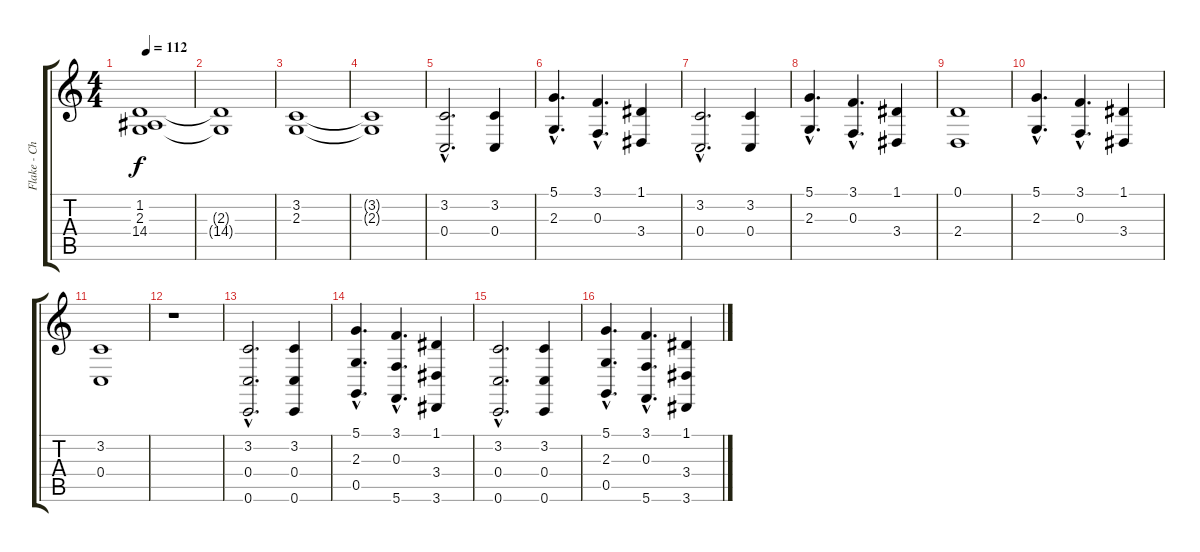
\track ("Flake - Choir" "Flake - Ch") {instrument pad7halo}
\staff {score tabs}
\tuning (D4 A3 F3 C3 G2 C2) {hide}
\ts (4 4)
\tempo 112
\clef g2
\ks c
(1.2 2.3 14.4).1{dy f} |
(2.3{t} 14.4{t}).1 |
(3.2 2.3).1 |
(3.2{t} 2.3{t}).1 |
(3.2{hac} 0.4{hac}).2{d volume 13 instrument choiraahs} (3.2 0.4).4 |
(5.1{hac} 2.3{hac}).4{d} (3.1{hac} 0.3{hac}).4{d} (1.1 3.4).4 |
(3.2{hac} 0.4{hac}).2{d} (3.2 0.4).4 |
(5.1{hac} 2.3{hac}).4{d} (3.1{hac} 0.3{hac}).4{d} (1.1 3.4).4 |
(0.1 2.4).1 |
(5.1{hac} 2.3{hac}).4{d} (3.1{hac} 0.3{hac}).4{d} (1.1 3.4).4 |
(3.2 0.4).1 |
r.1 |
(3.2{hac} 0.4{hac} 0.6{hac}).2{d volume 13 instrument choiraahs} (3.2 0.4 0.6).4 |
(5.1{hac} 2.3{hac} 0.5{hac}).4{d} (3.1{hac} 0.3{hac} 5.6{hac}).4{d} (1.1 3.4 3.6).4 |
(3.2{hac} 0.4{hac} 0.6{hac}).2{d} (3.2 0.4 0.6).4 |
(5.1{hac} 2.3{hac} 0.5{hac}).4{d} (3.1{hac} 0.3{hac} 5.6{hac}).4{d} (1.1 3.4 3.6).4
